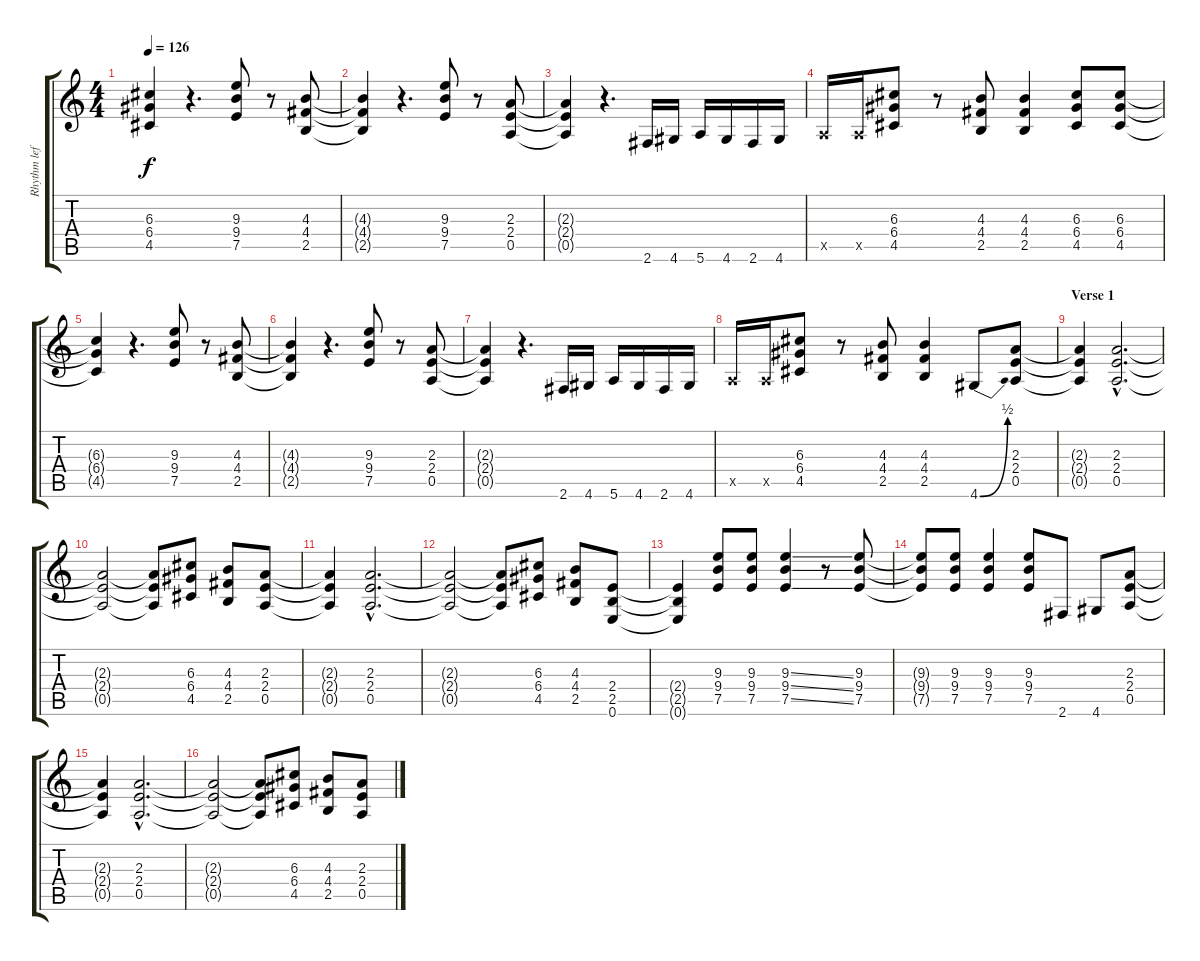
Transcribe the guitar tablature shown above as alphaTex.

\track ("Rhythm left" "Rhythm lef") {instrument overdrivenguitar}
\staff {score tabs}
\tuning (E4 B3 G3 D3 A2 E2) {hide}
\ts (4 4)
\tempo 126
\clef g2
\ks c
(6.3 6.4 4.5).4{dy f instrument overdrivenguitar} r.4{d} (9.3 9.4 7.5).8 r.8 (4.3 4.4 2.5).8 |
(4.3{t} 4.4{t} 2.5{t}).4 r.4{d} (9.3 9.4 7.5).8 r.8 (2.3 2.4 0.5).8 |
(2.3{t} 2.4{t} 0.5{t}).4 r.4{d} 2.6.16 4.6.16 5.6.16 4.6.16 2.6.16 4.6.16 |
0.5{x}.16 0.5{x}.16 (6.3 6.4 4.5).8 r.8 (4.3 4.4 2.5).8 (4.3 4.4 2.5).4 (6.3 6.4 4.5).8 (6.3 6.4 4.5).8 |
(6.3{t} 6.4{t} 4.5{t}).4 r.4{d} (9.3 9.4 7.5).8 r.8 (4.3 4.4 2.5).8 |
(4.3{t} 4.4{t} 2.5{t}).4 r.4{d} (9.3 9.4 7.5).8 r.8 (2.3 2.4 0.5).8 |
(2.3{t} 2.4{t} 0.5{t}).4 r.4{d} 2.6.16 4.6.16 5.6.16 4.6.16 2.6.16 4.6.16 |
0.5{x}.16 0.5{x}.16 (6.3 6.4 4.5).8 r.8 (4.3 4.4 2.5).8 (4.3 4.4 2.5).4 4.6{be (bend 0 0 60 2)}.8 (2.3 2.4 0.5).8 |
\section ("" "Verse 1")
(2.3{t} 2.4{t} 0.5{t}).4 (2.3{hac} 2.4{hac} 0.5{hac}).2{d} |
(2.3{t} 2.4{t} 0.5{t}).2 (2.3{t} 2.4{t} 0.5{t}).8 (6.3 6.4 4.5).8 (4.3 4.4 2.5).8 (2.3 2.4 0.5).8 |
(2.3{t} 2.4{t} 0.5{t}).4 (2.3{hac} 2.4{hac} 0.5{hac}).2{d} |
(2.3{t} 2.4{t} 0.5{t}).2 (2.3{t} 2.4{t} 0.5{t}).8 (6.3 6.4 4.5).8 (4.3 4.4 2.5).8 (2.4 2.5 0.6).8 |
(2.4{t} 2.5{t} 0.6{t}).4 (9.3 9.4 7.5).8 (9.3 9.4 7.5).8 (9.3{ss} 9.4{ss} 7.5{ss}).4 r.8 (9.3 9.4 7.5).8 |
(9.3{t} 9.4{t} 7.5{t}).8 (9.3 9.4 7.5).8 (9.3 9.4 7.5).4 (9.3 9.4 7.5).8 2.6.8 4.6.8 (2.3 2.4 0.5).8 |
(2.3{t} 2.4{t} 0.5{t}).4 (2.3{hac} 2.4{hac} 0.5{hac}).2{d} |
(2.3{t} 2.4{t} 0.5{t}).2 (2.3{t} 2.4{t} 0.5{t}).8 (6.3 6.4 4.5).8 (4.3 4.4 2.5).8 (2.3 2.4 0.5).8
